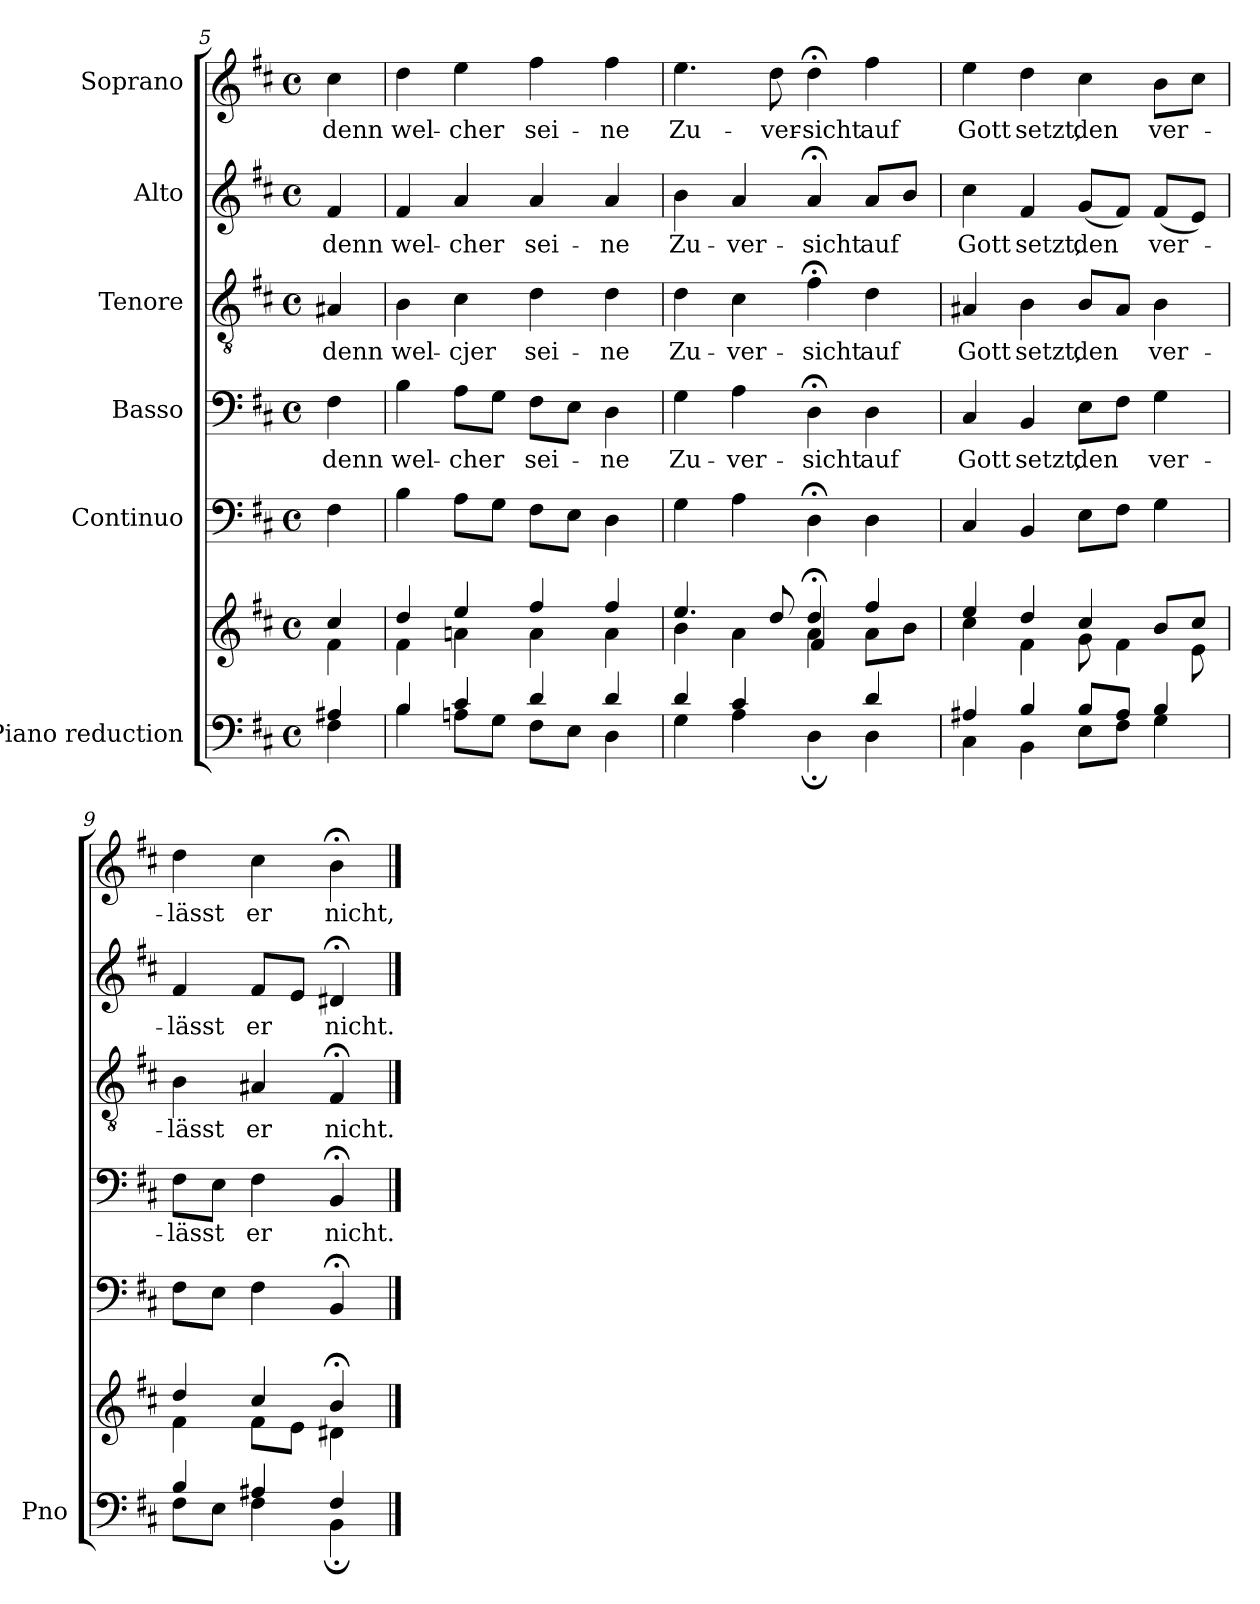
**kern	**kern	**kern	**kern	**text	**kern	**text	**kern	**text	**kern	**text
*part6	*part6	*part5	*part4	*part4	*part3	*part3	*part2	*part2	*part1	*part1
*staff7	*staff6	*staff5	*staff4	*staff4	*staff3	*staff3	*staff2	*staff2	*staff1	*staff1
*I"Piano reduction	*	*I"Continuo	*I"Basso	*	*I"Tenore	*	*I"Alto	*	*I"Soprano	*
*I'Pno	*	*	*	*	*	*	*	*	*	*
!!LO:LB:g=z
*clefF4	*clefG2	*clefF4	*clefF4	*	*clefGv2	*	*clefG2	*	*clefG2	*
*k[f#c#]	*k[f#c#]	*k[f#c#]	*k[f#c#]	*	*k[f#c#]	*	*k[f#c#]	*	*k[f#c#]	*
*M4/4	*M4/4	*M4/4	*M4/4	*	*M4/4	*	*M4/4	*	*M4/4	*
*met(c)	*met(c)	*met(c)	*met(c)	*	*met(c)	*	*met(c)	*	*met(c)	*
=5X1	=5X1	=5X1	=5X1	=5X1	=5X1	=5X1	=5X1	=5X1	=5X1	=5X1
*^	*^	*	*	*	*	*	*	*	*	*
!	!	!	!	!	!	!LO:LY:b	!	!LO:LY:b	!	!LO:LY:b	!	!LO:LY:b
4A#X/	4F#\	4cc#/	4f#\	4F#\	4F#\	denn	4A#X/	denn	4f#/	denn	4cc#\	denn
=6	=6	=6	=6	=6	=6	=6	=6	=6	=6	=6	=6	=6
!	!	!	!	!	!	!LO:LY:b	!	!LO:LY:b	!	!LO:LY:b	!	!LO:LY:b
4B/	4B\	4dd/	4f#\	4B\	4B\	wel-	4B\	wel-	4f#/	wel-	4dd\	wel-
!	!	!	!	!	!	!LO:LY:b	!	!LO:LY:b	!	!LO:LY:b	!	!LO:LY:b
4c#/	8An\L	4ee/	4an\	8A\L	8A\L	-cher	4c#\	-cjer	4a/	-cher	4ee\	-cher
.	8G\J	.	.	8G\J	8G\J	.	.	.	.	.	.	.
!	!	!	!	!	!	!LO:LY:b	!	!LO:LY:b	!	!LO:LY:b	!	!LO:LY:b
4d/	8F#\L	4ff#/	4a\	8F#\L	8F#\L	sei-	4d\	sei-	4a/	sei-	4ff#\	sei-
.	8E\J	.	.	8E\J	8E\J	.	.	.	.	.	.	.
!	!	!	!	!	!	!LO:LY:b	!	!LO:LY:b	!	!LO:LY:b	!	!LO:LY:b
4d/	4D\	4ff#/	4a\	4D\	4D\	-ne	4d\	-ne	4a/	-ne	4ff#\	-ne
=7	=7	=7	=7	=7	=7	=7	=7	=7	=7	=7	=7	=7
*	*	*	*^	*	*	*	*	*	*	*	*	*
!	!	!	!	!	!	!	!LO:LY:b	!	!LO:LY:b	!	!LO:LY:b	!	!LO:LY:b
4d/	4G\	4.ee/	4b\	2ryy	4G\	4G\	Zu-	4d\	Zu-	4b\	Zu-	4.ee\	Zu-
!	!	!	!	!	!	!	!LO:LY:b	!	!LO:LY:b	!	!LO:LY:b	!	!
4c#/	4A\	.	4a\	.	4A\	4A\	-ver-	4c#\	-ver-	4a/	-ver-	.	.
!	!	!	!	!	!	!	!	!	!	!	!	!	!LO:LY:b
.	.	8dd/	.	.	.	.	.	.	.	.	.	8dd\	-ver-
!	!	!	!	!	!	!	!LO:LY:b	!	!LO:LY:b	!	!LO:LY:b	!	!LO:LY:b
4ryy	4D;\	4dd;</	4a\	4f#/	4D;<\	4D;<\	-sicht	4f#;<\	-sicht	4a;</	-sicht	4dd;<\	-sicht
!	!	!	!	!	!	!	!LO:LY:b	!	!LO:LY:b	!	!LO:LY:b	!	!LO:LY:b
4d/	4D\	4ff#/	8a\L	4ryy	4D\	4D\	auf	4d\	auf	8a/L	auf	4ff#\	auf
.	.	.	8b\J	.	.	.	.	.	.	8b/J	.	.	.
*	*	*	*v	*v	*	*	*	*	*	*	*	*	*
=8	=8	=8	=8	=8	=8	=8	=8	=8	=8	=8	=8	=8
!	!	!	!	!	!	!LO:LY:b	!	!LO:LY:b	!	!LO:LY:b	!	!LO:LY:b
4A#X/	4C#\	4ee/	4cc#\	4C#/	4C#/	Gott	4A#X/	Gott	4cc#\	Gott	4ee\	Gott
!	!	!	!	!	!	!LO:LY:b	!	!LO:LY:b	!	!LO:LY:b	!	!LO:LY:b
4B/	4BB\	4dd/	4f#\	4BB/	4BB/	setzt,	4B\	setzt,	4f#/	setzt,	4dd\	setzt,
!	!	!	!	!	!	!LO:LY:b	!	!LO:LY:b	!	!LO:LY:b	!	!LO:LY:b
8B/L	8E\L	4cc#/	8g\	8E\L	8E\L	den	8B/L	den	(8g/L	den	4cc#\	den
8A#/J	8F#\J	.	4f#\	8F#\J	8F#\J	.	8A#/J	.	8f#/J)	.	.	.
!	!	!	!	!	!	!LO:LY:b	!	!LO:LY:b	!	!LO:LY:b	!	!LO:LY:b
4B/	4G\	8b/L	.	4G\	4G\	ver-	4B\	ver-	(8f#/L	ver-	8b\L	ver-
.	.	8cc#/J	8e\	.	.	.	.	.	8e/J)	.	8cc#\J	.
=9	=9	=9	=9	=9	=9	=9	=9	=9	=9	=9	=9	=9
!	!	!	!	!	!	!LO:LY:b	!	!LO:LY:b	!	!LO:LY:b	!	!LO:LY:b
4B/	8F#\L	4dd/	4f#\	8F#\L	8F#\L	-lässt	4B\	-lässt	4f#/	-lässt	4dd\	-lässt
.	8E\J	.	.	8E\J	8E\J	.	.	.	.	.	.	.
!	!	!	!	!	!	!LO:LY:b	!	!LO:LY:b	!	!LO:LY:b	!	!LO:LY:b
4A#X/	4F#\	4cc#/	8f#\L	4F#\	4F#\	er	4A#X/	er	8f#/L	er	4cc#\	er
.	.	.	8e\J	.	.	.	.	.	8e/J	.	.	.
!	!	!	!	!	!	!LO:LY:b	!	!LO:LY:b	!	!LO:LY:b	!	!LO:LY:b
4F#/	4BB;\	4b;</	4d#X\	4BB;</	4BB;</	nicht.	4F#;</	nicht.	4d#X;</	nicht.	4b;<\	nicht,
*v	*v	*	*	*	*	*	*	*	*	*	*	*
*	*v	*v	*	*	*	*	*	*	*	*	*
==	==	==	==	==	==	==	==	==	==	==
*-	*-	*-	*-	*-	*-	*-	*-	*-	*-	*-
